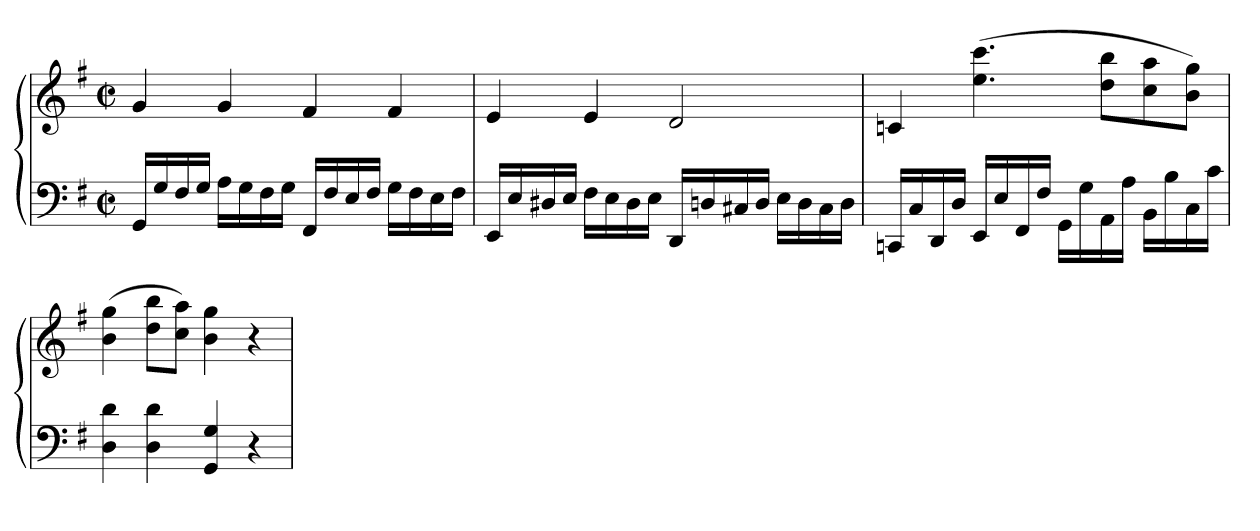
**kern	**kern
*part1	*part1
*staff2	*staff1
*clefF4	*clefG2
*k[f#]	*k[f#]
*G:	*G:
*M2/2	*M2/2
*met(c|)	*met(c|)
=	=
16GGLL	4g
16G	.
16F#	.
16GJJ	.
16ALL	4g
16G	.
16F#	.
16GJJ	.
16FF#LL	4f#
16F#	.
16E	.
16F#JJ	.
16GLL	4f#
16F#	.
16E	.
16F#JJ	.
=	=
16EELL	4e
16E	.
16D#X	.
16EJJ	.
16F#LL	4e
16E	.
16D#	.
16EJJ	.
16DDLL	2d
16Dn	.
16C#X	.
16DJJ	.
16ELL	.
16D	.
16C#	.
16DJJ	.
=	=
16CCnLL	4cn
16C	.
16DD	.
16DJJ	.
16EELL	(4.ee 4.ccc
16E	.
16FF#	.
16F#JJ	.
16GGLL	.
16G	.
16AA	8dd 8bbL
16AJJ	.
16BBLL	8cc 8aa
16B	.
16C	8b 8ggJ)
16cJJ	.
=	=
4D 4d	(4b 4gg
4D 4d	8dd 8bbL
.	8cc 8aaJ)
4GG 4G	4b 4gg
4r	4r
=	=
*-	*-
